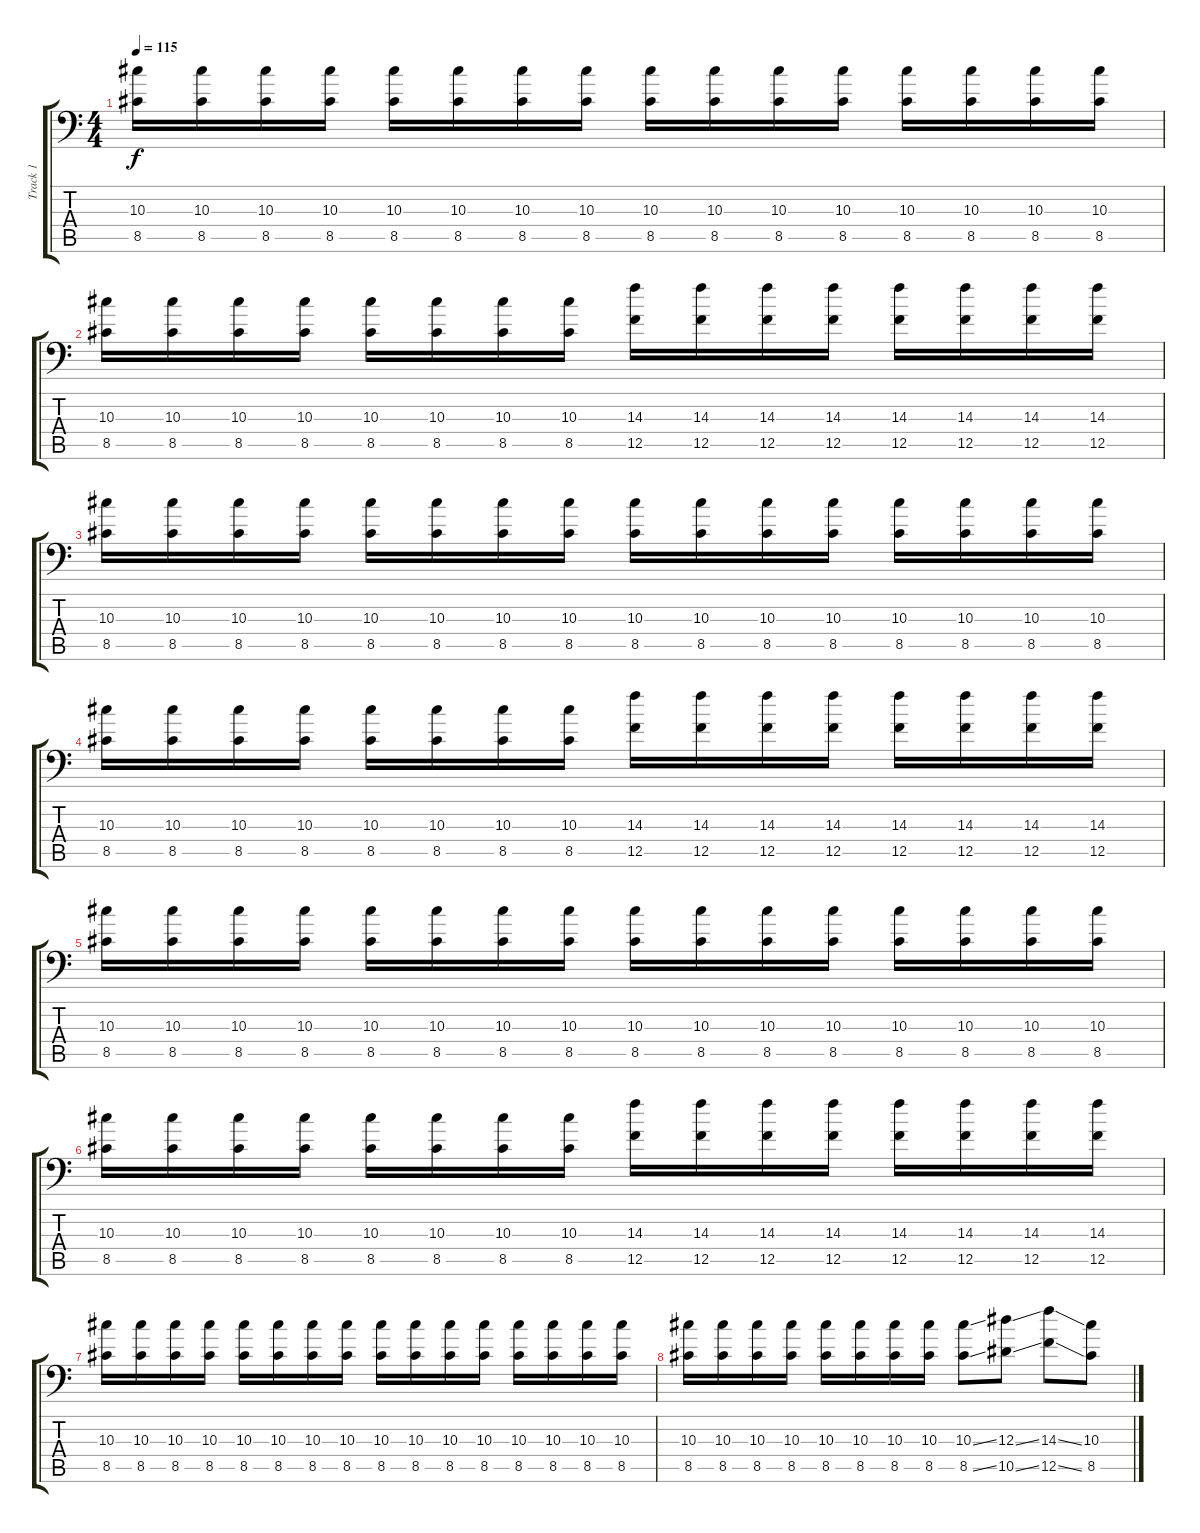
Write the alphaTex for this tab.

\track ("Track 1" "Track 1") {instrument distortionguitar}
\staff {score tabs}
\tuning (C4 G3 Eb3 Bb2 F2 Bb1) {hide}
\ts (4 4)
\tempo 115
\clef f4
\ks c
(10.3 8.5).16{dy f} (10.3 8.5).16 (10.3 8.5).16 (10.3 8.5).16 (10.3 8.5).16 (10.3 8.5).16 (10.3 8.5).16 (10.3 8.5).16 (10.3 8.5).16 (10.3 8.5).16 (10.3 8.5).16 (10.3 8.5).16 (10.3 8.5).16 (10.3 8.5).16 (10.3 8.5).16 (10.3 8.5).16 |
(10.3 8.5).16 (10.3 8.5).16 (10.3 8.5).16 (10.3 8.5).16 (10.3 8.5).16 (10.3 8.5).16 (10.3 8.5).16 (10.3 8.5).16 (14.3 12.5).16 (14.3 12.5).16 (14.3 12.5).16 (14.3 12.5).16 (14.3 12.5).16 (14.3 12.5).16 (14.3 12.5).16 (14.3 12.5).16 |
(10.3 8.5).16 (10.3 8.5).16 (10.3 8.5).16 (10.3 8.5).16 (10.3 8.5).16 (10.3 8.5).16 (10.3 8.5).16 (10.3 8.5).16 (10.3 8.5).16 (10.3 8.5).16 (10.3 8.5).16 (10.3 8.5).16 (10.3 8.5).16 (10.3 8.5).16 (10.3 8.5).16 (10.3 8.5).16 |
(10.3 8.5).16 (10.3 8.5).16 (10.3 8.5).16 (10.3 8.5).16 (10.3 8.5).16 (10.3 8.5).16 (10.3 8.5).16 (10.3 8.5).16 (14.3 12.5).16 (14.3 12.5).16 (14.3 12.5).16 (14.3 12.5).16 (14.3 12.5).16 (14.3 12.5).16 (14.3 12.5).16 (14.3 12.5).16 |
(10.3 8.5).16 (10.3 8.5).16 (10.3 8.5).16 (10.3 8.5).16 (10.3 8.5).16 (10.3 8.5).16 (10.3 8.5).16 (10.3 8.5).16 (10.3 8.5).16 (10.3 8.5).16 (10.3 8.5).16 (10.3 8.5).16 (10.3 8.5).16 (10.3 8.5).16 (10.3 8.5).16 (10.3 8.5).16 |
(10.3 8.5).16 (10.3 8.5).16 (10.3 8.5).16 (10.3 8.5).16 (10.3 8.5).16 (10.3 8.5).16 (10.3 8.5).16 (10.3 8.5).16 (14.3 12.5).16 (14.3 12.5).16 (14.3 12.5).16 (14.3 12.5).16 (14.3 12.5).16 (14.3 12.5).16 (14.3 12.5).16 (14.3 12.5).16 |
(10.3 8.5).16 (10.3 8.5).16 (10.3 8.5).16 (10.3 8.5).16 (10.3 8.5).16 (10.3 8.5).16 (10.3 8.5).16 (10.3 8.5).16 (10.3 8.5).16 (10.3 8.5).16 (10.3 8.5).16 (10.3 8.5).16 (10.3 8.5).16 (10.3 8.5).16 (10.3 8.5).16 (10.3 8.5).16 |
(10.3 8.5).16 (10.3 8.5).16 (10.3 8.5).16 (10.3 8.5).16 (10.3 8.5).16 (10.3 8.5).16 (10.3 8.5).16 (10.3 8.5).16 (10.3{ss} 8.5{ss}).8 (12.3{ss} 10.5{ss}).8 (14.3{ss} 12.5{ss}).8 (10.3 8.5).8
